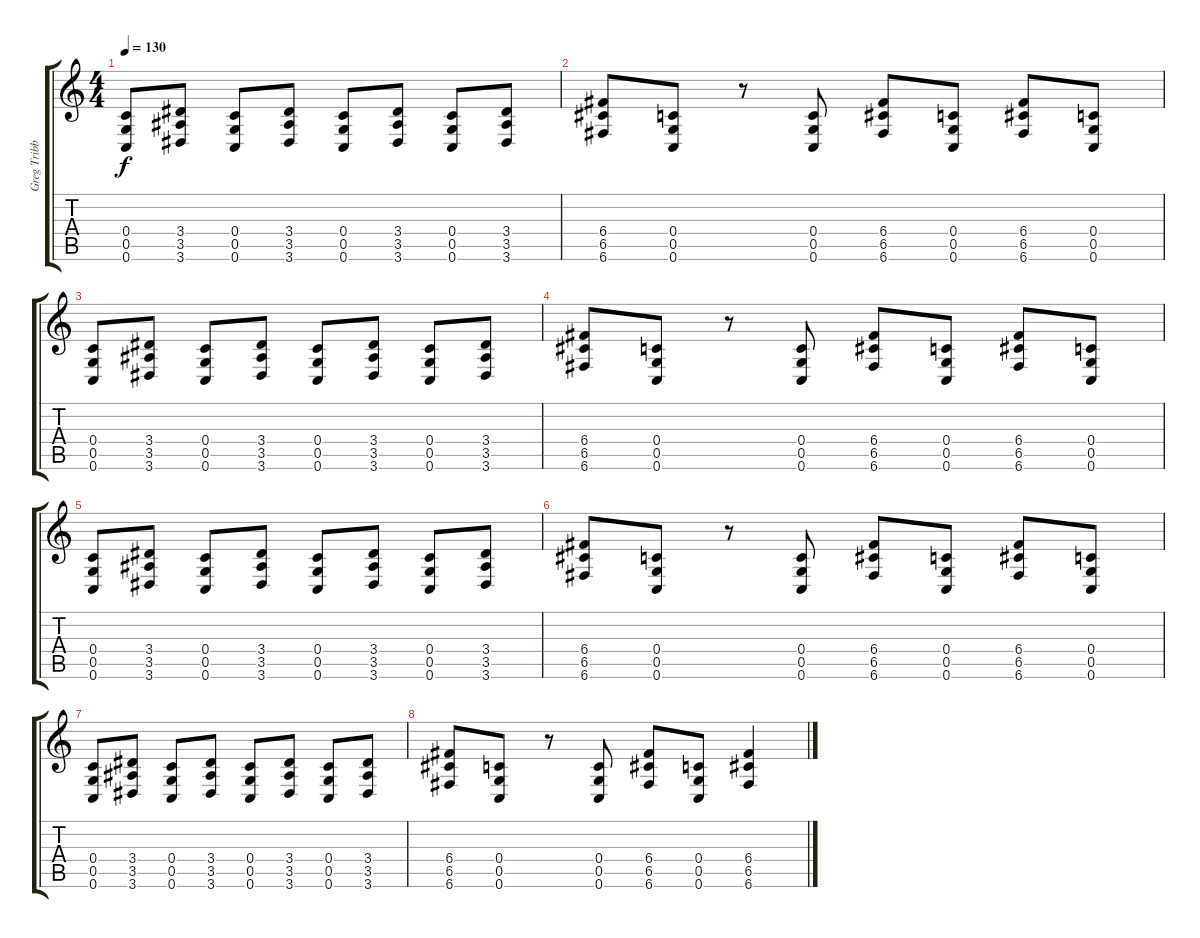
\track ("Greg Tribbett" "Greg Tribb") {instrument overdrivenguitar}
\staff {score tabs}
\tuning (D4 A3 F3 C3 G2 C2) {hide}
\ts (4 4)
\tempo 130
\clef g2
\ks c
(0.4 0.5 0.6).8{dy f} (3.4 3.5 3.6).8 (0.4 0.5 0.6).8 (3.4 3.5 3.6).8 (0.4 0.5 0.6).8 (3.4 3.5 3.6).8 (0.4 0.5 0.6).8 (3.4 3.5 3.6).8 |
(6.4 6.5 6.6).8 (0.4 0.5 0.6).8 r.8 (0.4 0.5 0.6).8 (6.4 6.5 6.6).8 (0.4 0.5 0.6).8 (6.4 6.5 6.6).8 (0.4 0.5 0.6).8 |
(0.4 0.5 0.6).8 (3.4 3.5 3.6).8 (0.4 0.5 0.6).8 (3.4 3.5 3.6).8 (0.4 0.5 0.6).8 (3.4 3.5 3.6).8 (0.4 0.5 0.6).8 (3.4 3.5 3.6).8 |
(6.4 6.5 6.6).8 (0.4 0.5 0.6).8 r.8 (0.4 0.5 0.6).8 (6.4 6.5 6.6).8 (0.4 0.5 0.6).8 (6.4 6.5 6.6).8 (0.4 0.5 0.6).8 |
(0.4 0.5 0.6).8 (3.4 3.5 3.6).8 (0.4 0.5 0.6).8 (3.4 3.5 3.6).8 (0.4 0.5 0.6).8 (3.4 3.5 3.6).8 (0.4 0.5 0.6).8 (3.4 3.5 3.6).8 |
(6.4 6.5 6.6).8 (0.4 0.5 0.6).8 r.8 (0.4 0.5 0.6).8 (6.4 6.5 6.6).8 (0.4 0.5 0.6).8 (6.4 6.5 6.6).8 (0.4 0.5 0.6).8 |
(0.4 0.5 0.6).8 (3.4 3.5 3.6).8 (0.4 0.5 0.6).8 (3.4 3.5 3.6).8 (0.4 0.5 0.6).8 (3.4 3.5 3.6).8 (0.4 0.5 0.6).8 (3.4 3.5 3.6).8 |
(6.4 6.5 6.6).8 (0.4 0.5 0.6).8 r.8 (0.4 0.5 0.6).8 (6.4 6.5 6.6).8 (0.4 0.5 0.6).8 (6.4 6.5 6.6).4
